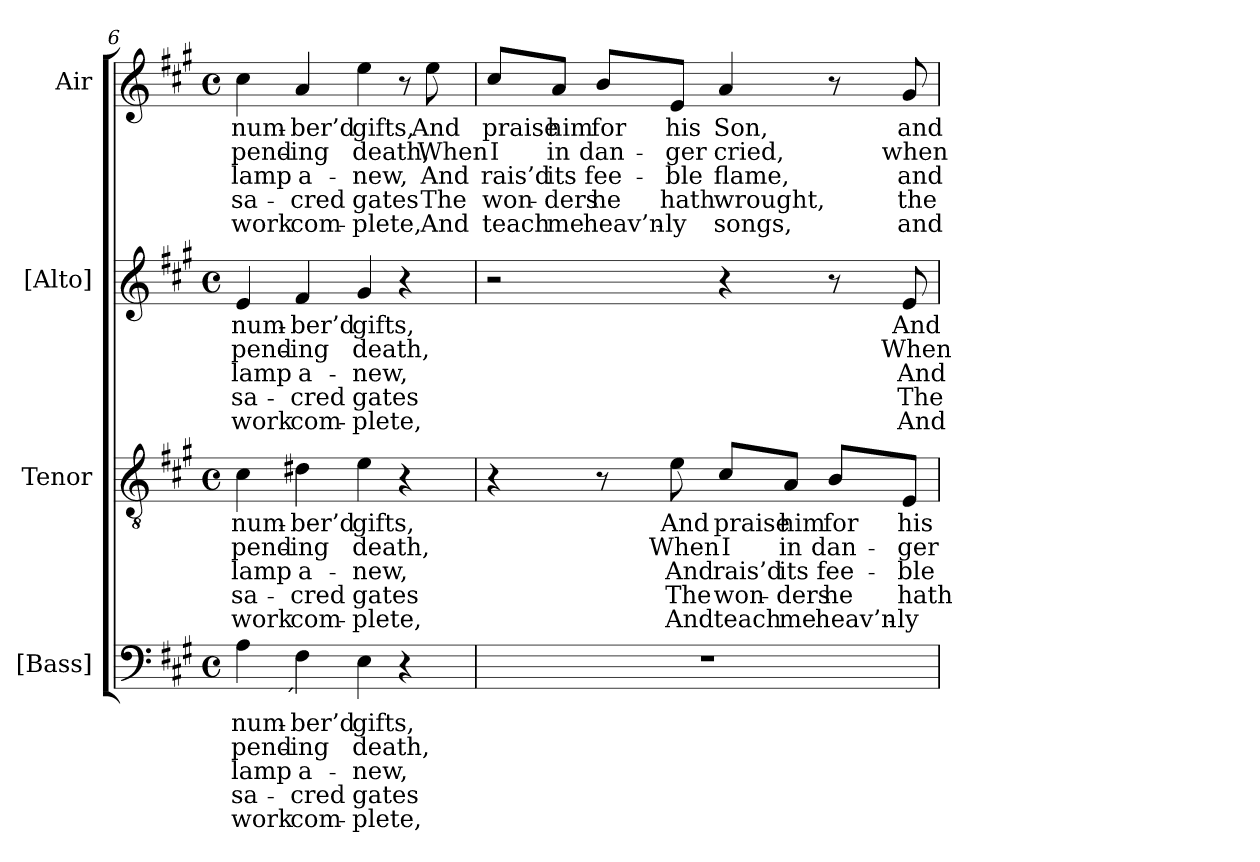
**kern	**text	**text	**text	**text	**text	**kern	**text	**text	**text	**text	**text	**kern	**text	**text	**text	**text	**text	**kern	**text	**text	**text	**text	**text
*part4	*part4	*part4	*part4	*part4	*part4	*part3	*part3	*part3	*part3	*part3	*part3	*part2	*part2	*part2	*part2	*part2	*part2	*part1	*part1	*part1	*part1	*part1	*part1
*staff4	*staff4	*staff4	*staff4	*staff4	*staff4	*staff3	*staff3	*staff3	*staff3	*staff3	*staff3	*staff2	*staff2	*staff2	*staff2	*staff2	*staff2	*staff1	*staff1	*staff1	*staff1	*staff1	*staff1
*I"[Bass]	*	*	*	*	*	*I"Tenor	*	*	*	*	*	*I"[Alto]	*	*	*	*	*	*I"Air	*	*	*	*	*
*I'B.	*	*	*	*	*	*I'T.	*	*	*	*	*	*I'A.	*	*	*	*	*	*	*	*	*	*	*
*clefF4	*	*	*	*	*	*clefGv2	*	*	*	*	*	*clefG2	*	*	*	*	*	*clefG2	*	*	*	*	*
*	*	*	*	*	*	*ITrd7c12	*	*	*	*	*	*	*	*	*	*	*	*	*	*	*	*	*
*k[f#c#g#]	*	*	*	*	*	*k[f#c#g#]	*	*	*	*	*	*k[f#c#g#]	*	*	*	*	*	*k[f#c#g#]	*	*	*	*	*
*A:	*	*	*	*	*	*A:	*	*	*	*	*	*A:	*	*	*	*	*	*A:	*	*	*	*	*
*M4/4	*	*	*	*	*	*M4/4	*	*	*	*	*	*M4/4	*	*	*	*	*	*M4/4	*	*	*	*	*
*met(c)	*	*	*	*	*	*met(c)	*	*	*	*	*	*met(c)	*	*	*	*	*	*met(c)	*	*	*	*	*
=6	=6	=6	=6	=6	=6	=6	=6	=6	=6	=6	=6	=6	=6	=6	=6	=6	=6	=6	=6	=6	=6	=6	=6
!	!LO:LY:b:color=#000000	!LO:LY:b:color=#000000	!LO:LY:b:color=#000000	!LO:LY:b:color=#000000	!LO:LY:b:color=#000000	!	!	!	!	!	!	!	!	!	!	!	!	!	!	!	!	!	!
!	!	!	!	!	!	!	!LO:LY:b:color=#000000	!LO:LY:b:color=#000000	!LO:LY:b:color=#000000	!LO:LY:b:color=#000000	!LO:LY:b:color=#000000	!	!	!	!	!	!	!	!	!	!	!	!
!	!	!	!	!	!	!	!	!	!	!	!	!	!LO:LY:b:color=#000000	!LO:LY:b:color=#000000	!LO:LY:b:color=#000000	!LO:LY:b:color=#000000	!LO:LY:b:color=#000000	!	!	!	!	!	!
!	!	!	!	!	!	!	!	!	!	!	!	!	!	!	!	!	!	!	!LO:LY:b:color=#000000	!LO:LY:b:color=#000000	!LO:LY:b:color=#000000	!LO:LY:b:color=#000000	!LO:LY:b:color=#000000
4Ai\	-num-	-pend-	lamp	sa-	-work	4C#i\	-num-	-pend-	lamp	sa-	-work	4ei/	-num-	-pend-	lamp	sa-	-work	4cc#i\	-num-	-pend-	lamp	sa-	-work
!	!LO:LY:b:color=#000000	!LO:LY:b:color=#000000	!LO:LY:b:color=#000000	!LO:LY:b:color=#000000	!LO:LY:b:color=#000000	!	!	!	!	!	!	!	!	!	!	!	!	!	!	!	!	!	!
!	!	!	!	!	!	!	!LO:LY:b:color=#000000	!LO:LY:b:color=#000000	!LO:LY:b:color=#000000	!LO:LY:b:color=#000000	!LO:LY:b:color=#000000	!	!	!	!	!	!	!	!	!	!	!	!
!	!	!	!	!	!	!	!	!	!	!	!	!	!LO:LY:b:color=#000000	!LO:LY:b:color=#000000	!LO:LY:b:color=#000000	!LO:LY:b:color=#000000	!LO:LY:b:color=#000000	!	!	!	!	!	!
!LO:TX:b:rj:t=´	!	!	!	!	!	!	!	!	!	!	!	!	!	!	!	!	!	!	!	!	!	!	!
!	!	!	!	!	!	!	!	!	!	!	!	!	!	!	!	!	!	!	!LO:LY:b:color=#000000	!LO:LY:b:color=#000000	!LO:LY:b:color=#000000	!LO:LY:b:color=#000000	!LO:LY:b:color=#000000
4F#i\	-ber’d	-ing	a-	-cred	com-	4D#Xi\	-ber’d	-ing	a-	-cred	com-	4f#i/	-ber’d	-ing	a-	-cred	com-	4ai/	-ber’d	-ing	a-	-cred	com-
!	!LO:LY:b:color=#000000	!LO:LY:b:color=#000000	!LO:LY:b:color=#000000	!LO:LY:b:color=#000000	!LO:LY:b:color=#000000	!	!	!	!	!	!	!	!	!	!	!	!	!	!	!	!	!	!
!	!	!	!	!	!	!	!LO:LY:b:color=#000000	!LO:LY:b:color=#000000	!LO:LY:b:color=#000000	!LO:LY:b:color=#000000	!LO:LY:b:color=#000000	!	!	!	!	!	!	!	!	!	!	!	!
!	!	!	!	!	!	!	!	!	!	!	!	!	!LO:LY:b:color=#000000	!LO:LY:b:color=#000000	!LO:LY:b:color=#000000	!LO:LY:b:color=#000000	!LO:LY:b:color=#000000	!	!	!	!	!	!
!	!	!	!	!	!	!	!	!	!	!	!	!	!	!	!	!	!	!	!LO:LY:b:color=#000000	!LO:LY:b:color=#000000	!LO:LY:b:color=#000000	!LO:LY:b:color=#000000	!LO:LY:b:color=#000000
4Ei\	gifts,	death,	-new,	gates	plete,	4Ei\	gifts,	death,	-new,	gates	plete,	4g#i/	gifts,	death,	-new,	gates	plete,	4eei\	gifts,	death,	-new,	gates	plete,
4r	.	.	.	.	.	4r	.	.	.	.	.	4r	.	.	.	.	.	8r	.	.	.	.	.
!	!	!	!	!	!	!	!	!	!	!	!	!	!	!	!	!	!	!	!LO:LY:b:color=#000000	!LO:LY:b:color=#000000	!LO:LY:b:color=#000000	!LO:LY:b:color=#000000	!LO:LY:b:color=#000000
.	.	.	.	.	.	.	.	.	.	.	.	.	.	.	.	.	.	8eei\	And	When	And	The	And
=7	=7	=7	=7	=7	=7	=7	=7	=7	=7	=7	=7	=7	=7	=7	=7	=7	=7	=7	=7	=7	=7	=7	=7
!	!	!	!	!	!	!	!	!	!	!	!	!	!	!	!	!	!	!	!LO:LY:b:color=#000000	!LO:LY:b:color=#000000	!LO:LY:b:color=#000000	!LO:LY:b:color=#000000	!LO:LY:b:color=#000000
1r	.	.	.	.	.	4r	.	.	.	.	.	2r	.	.	.	.	.	8cc#i/L	praise	I	rais’d	won-	-teach
!	!	!	!	!	!	!	!	!	!	!	!	!	!	!	!	!	!	!	!LO:LY:b:color=#000000	!LO:LY:b:color=#000000	!LO:LY:b:color=#000000	!LO:LY:b:color=#000000	!LO:LY:b:color=#000000
.	.	.	.	.	.	.	.	.	.	.	.	.	.	.	.	.	.	8ai/J	him	in	its	ders	me
!	!	!	!	!	!	!	!	!	!	!	!	!	!	!	!	!	!	!	!LO:LY:b:color=#000000	!LO:LY:b:color=#000000	!LO:LY:b:color=#000000	!LO:LY:b:color=#000000	!LO:LY:b:color=#000000
.	.	.	.	.	.	8r	.	.	.	.	.	.	.	.	.	.	.	8bi/L	for	dan-	fee-	-he	heav’n-
!	!	!	!	!	!	!	!LO:LY:b:color=#000000	!LO:LY:b:color=#000000	!LO:LY:b:color=#000000	!LO:LY:b:color=#000000	!LO:LY:b:color=#000000	!	!	!	!	!	!	!	!	!	!	!	!
!	!	!	!	!	!	!	!	!	!	!	!	!	!	!	!	!	!	!	!LO:LY:b:color=#000000	!LO:LY:b:color=#000000	!LO:LY:b:color=#000000	!LO:LY:b:color=#000000	!LO:LY:b:color=#000000
.	.	.	.	.	.	8Ei\	And	When	And	The	And	.	.	.	.	.	.	8ei/J	his	-ger	-ble	hath	ly
!	!	!	!	!	!	!	!LO:LY:b:color=#000000	!LO:LY:b:color=#000000	!LO:LY:b:color=#000000	!LO:LY:b:color=#000000	!LO:LY:b:color=#000000	!	!	!	!	!	!	!	!	!	!	!	!
!	!	!	!	!	!	!	!	!	!	!	!	!	!	!	!	!	!	!	!LO:LY:b:color=#000000	!LO:LY:b:color=#000000	!LO:LY:b:color=#000000	!LO:LY:b:color=#000000	!LO:LY:b:color=#000000
.	.	.	.	.	.	8C#i/L	praise	I	rais’d	won-	-teach	4r	.	.	.	.	.	4ai/	Son,	cried,	flame,	wrought,	songs,
!	!	!	!	!	!	!	!LO:LY:b:color=#000000	!LO:LY:b:color=#000000	!LO:LY:b:color=#000000	!LO:LY:b:color=#000000	!LO:LY:b:color=#000000	!	!	!	!	!	!	!	!	!	!	!	!
.	.	.	.	.	.	8AAi/J	him	in	its	ders	me	.	.	.	.	.	.	.	.	.	.	.	.
!	!	!	!	!	!	!	!LO:LY:b:color=#000000	!LO:LY:b:color=#000000	!LO:LY:b:color=#000000	!LO:LY:b:color=#000000	!LO:LY:b:color=#000000	!	!	!	!	!	!	!	!	!	!	!	!
.	.	.	.	.	.	8BBi/L	for	dan-	fee-	-he	heav’n-	8r	.	.	.	.	.	8r	.	.	.	.	.
!	!	!	!	!	!	!	!LO:LY:b:color=#000000	!LO:LY:b:color=#000000	!LO:LY:b:color=#000000	!LO:LY:b:color=#000000	!LO:LY:b:color=#000000	!	!	!	!	!	!	!	!	!	!	!	!
!	!	!	!	!	!	!	!	!	!	!	!	!	!LO:LY:b:color=#000000	!LO:LY:b:color=#000000	!LO:LY:b:color=#000000	!LO:LY:b:color=#000000	!LO:LY:b:color=#000000	!	!	!	!	!	!
!	!	!	!	!	!	!	!	!	!	!	!	!	!	!	!	!	!	!	!LO:LY:b:color=#000000	!LO:LY:b:color=#000000	!LO:LY:b:color=#000000	!LO:LY:b:color=#000000	!LO:LY:b:color=#000000
.	.	.	.	.	.	8EEi/J	his	-ger	-ble	hath	ly	8ei/	And	When	And	The	And	8g#i/	and	when	and	the	and
=	=	=	=	=	=	=	=	=	=	=	=	=	=	=	=	=	=	=	=	=	=	=	=
*-	*-	*-	*-	*-	*-	*-	*-	*-	*-	*-	*-	*-	*-	*-	*-	*-	*-	*-	*-	*-	*-	*-	*-
